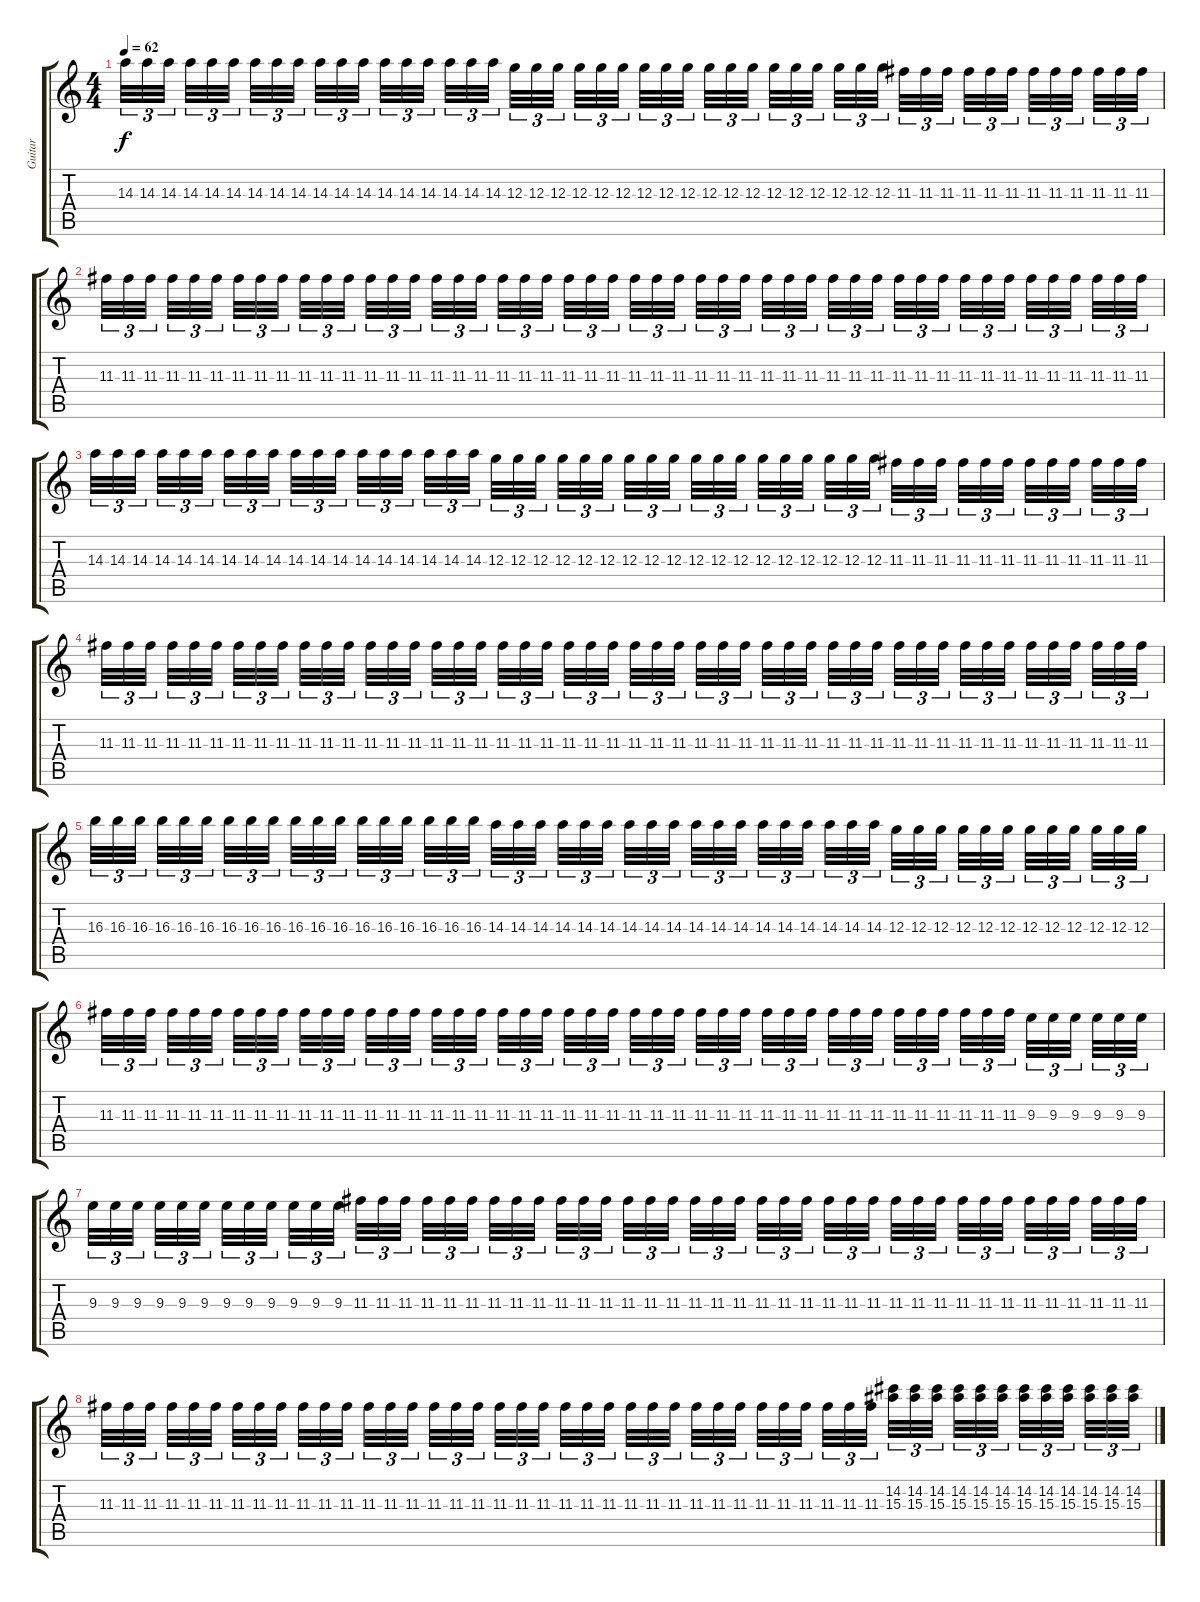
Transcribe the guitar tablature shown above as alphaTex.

\track ("Guitar" "Guitar") {instrument electricguitarclean}
\staff {score tabs}
\tuning (E4 B3 G3 D3 A2 E2) {hide}
\ts (4 4)
\tempo 62
\clef g2
\ks c
14.3.32{tu (3 2) dy f} 14.3.32{tu (3 2)} 14.3.32{tu (3 2) beam splitsecondary} 14.3.32{tu (3 2)} 14.3.32{tu (3 2)} 14.3.32{tu (3 2) beam splitsecondary} 14.3.32{tu (3 2)} 14.3.32{tu (3 2)} 14.3.32{tu (3 2) beam splitsecondary} 14.3.32{tu (3 2)} 14.3.32{tu (3 2)} 14.3.32{tu (3 2)} 14.3.32{tu (3 2)} 14.3.32{tu (3 2)} 14.3.32{tu (3 2) beam splitsecondary} 14.3.32{tu (3 2)} 14.3.32{tu (3 2)} 14.3.32{tu (3 2) beam splitsecondary} 12.3.32{tu (3 2)} 12.3.32{tu (3 2)} 12.3.32{tu (3 2) beam splitsecondary} 12.3.32{tu (3 2)} 12.3.32{tu (3 2)} 12.3.32{tu (3 2)} 12.3.32{tu (3 2)} 12.3.32{tu (3 2)} 12.3.32{tu (3 2) beam splitsecondary} 12.3.32{tu (3 2)} 12.3.32{tu (3 2)} 12.3.32{tu (3 2) beam splitsecondary} 12.3.32{tu (3 2)} 12.3.32{tu (3 2)} 12.3.32{tu (3 2) beam splitsecondary} 12.3.32{tu (3 2)} 12.3.32{tu (3 2)} 12.3.32{tu (3 2)} 11.3.32{tu (3 2)} 11.3.32{tu (3 2)} 11.3.32{tu (3 2) beam splitsecondary} 11.3.32{tu (3 2)} 11.3.32{tu (3 2)} 11.3.32{tu (3 2) beam splitsecondary} 11.3.32{tu (3 2)} 11.3.32{tu (3 2)} 11.3.32{tu (3 2) beam splitsecondary} 11.3.32{tu (3 2)} 11.3.32{tu (3 2)} 11.3.32{tu (3 2)} |
11.3.32{tu (3 2)} 11.3.32{tu (3 2)} 11.3.32{tu (3 2) beam splitsecondary} 11.3.32{tu (3 2)} 11.3.32{tu (3 2)} 11.3.32{tu (3 2) beam splitsecondary} 11.3.32{tu (3 2)} 11.3.32{tu (3 2)} 11.3.32{tu (3 2) beam splitsecondary} 11.3.32{tu (3 2)} 11.3.32{tu (3 2)} 11.3.32{tu (3 2)} 11.3.32{tu (3 2)} 11.3.32{tu (3 2)} 11.3.32{tu (3 2) beam splitsecondary} 11.3.32{tu (3 2)} 11.3.32{tu (3 2)} 11.3.32{tu (3 2) beam splitsecondary} 11.3.32{tu (3 2)} 11.3.32{tu (3 2)} 11.3.32{tu (3 2) beam splitsecondary} 11.3.32{tu (3 2)} 11.3.32{tu (3 2)} 11.3.32{tu (3 2)} 11.3.32{tu (3 2)} 11.3.32{tu (3 2)} 11.3.32{tu (3 2) beam splitsecondary} 11.3.32{tu (3 2)} 11.3.32{tu (3 2)} 11.3.32{tu (3 2) beam splitsecondary} 11.3.32{tu (3 2)} 11.3.32{tu (3 2)} 11.3.32{tu (3 2) beam splitsecondary} 11.3.32{tu (3 2)} 11.3.32{tu (3 2)} 11.3.32{tu (3 2)} 11.3.32{tu (3 2)} 11.3.32{tu (3 2)} 11.3.32{tu (3 2) beam splitsecondary} 11.3.32{tu (3 2)} 11.3.32{tu (3 2)} 11.3.32{tu (3 2) beam splitsecondary} 11.3.32{tu (3 2)} 11.3.32{tu (3 2)} 11.3.32{tu (3 2) beam splitsecondary} 11.3.32{tu (3 2)} 11.3.32{tu (3 2)} 11.3.32{tu (3 2)} |
14.3.32{tu (3 2)} 14.3.32{tu (3 2)} 14.3.32{tu (3 2) beam splitsecondary} 14.3.32{tu (3 2)} 14.3.32{tu (3 2)} 14.3.32{tu (3 2) beam splitsecondary} 14.3.32{tu (3 2)} 14.3.32{tu (3 2)} 14.3.32{tu (3 2) beam splitsecondary} 14.3.32{tu (3 2)} 14.3.32{tu (3 2)} 14.3.32{tu (3 2)} 14.3.32{tu (3 2)} 14.3.32{tu (3 2)} 14.3.32{tu (3 2) beam splitsecondary} 14.3.32{tu (3 2)} 14.3.32{tu (3 2)} 14.3.32{tu (3 2) beam splitsecondary} 12.3.32{tu (3 2)} 12.3.32{tu (3 2)} 12.3.32{tu (3 2) beam splitsecondary} 12.3.32{tu (3 2)} 12.3.32{tu (3 2)} 12.3.32{tu (3 2)} 12.3.32{tu (3 2)} 12.3.32{tu (3 2)} 12.3.32{tu (3 2) beam splitsecondary} 12.3.32{tu (3 2)} 12.3.32{tu (3 2)} 12.3.32{tu (3 2) beam splitsecondary} 12.3.32{tu (3 2)} 12.3.32{tu (3 2)} 12.3.32{tu (3 2) beam splitsecondary} 12.3.32{tu (3 2)} 12.3.32{tu (3 2)} 12.3.32{tu (3 2)} 11.3.32{tu (3 2)} 11.3.32{tu (3 2)} 11.3.32{tu (3 2) beam splitsecondary} 11.3.32{tu (3 2)} 11.3.32{tu (3 2)} 11.3.32{tu (3 2) beam splitsecondary} 11.3.32{tu (3 2)} 11.3.32{tu (3 2)} 11.3.32{tu (3 2) beam splitsecondary} 11.3.32{tu (3 2)} 11.3.32{tu (3 2)} 11.3.32{tu (3 2)} |
11.3.32{tu (3 2)} 11.3.32{tu (3 2)} 11.3.32{tu (3 2) beam splitsecondary} 11.3.32{tu (3 2)} 11.3.32{tu (3 2)} 11.3.32{tu (3 2) beam splitsecondary} 11.3.32{tu (3 2)} 11.3.32{tu (3 2)} 11.3.32{tu (3 2) beam splitsecondary} 11.3.32{tu (3 2)} 11.3.32{tu (3 2)} 11.3.32{tu (3 2)} 11.3.32{tu (3 2)} 11.3.32{tu (3 2)} 11.3.32{tu (3 2) beam splitsecondary} 11.3.32{tu (3 2)} 11.3.32{tu (3 2)} 11.3.32{tu (3 2) beam splitsecondary} 11.3.32{tu (3 2)} 11.3.32{tu (3 2)} 11.3.32{tu (3 2) beam splitsecondary} 11.3.32{tu (3 2)} 11.3.32{tu (3 2)} 11.3.32{tu (3 2)} 11.3.32{tu (3 2)} 11.3.32{tu (3 2)} 11.3.32{tu (3 2) beam splitsecondary} 11.3.32{tu (3 2)} 11.3.32{tu (3 2)} 11.3.32{tu (3 2) beam splitsecondary} 11.3.32{tu (3 2)} 11.3.32{tu (3 2)} 11.3.32{tu (3 2) beam splitsecondary} 11.3.32{tu (3 2)} 11.3.32{tu (3 2)} 11.3.32{tu (3 2)} 11.3.32{tu (3 2)} 11.3.32{tu (3 2)} 11.3.32{tu (3 2) beam splitsecondary} 11.3.32{tu (3 2)} 11.3.32{tu (3 2)} 11.3.32{tu (3 2) beam splitsecondary} 11.3.32{tu (3 2)} 11.3.32{tu (3 2)} 11.3.32{tu (3 2) beam splitsecondary} 11.3.32{tu (3 2)} 11.3.32{tu (3 2)} 11.3.32{tu (3 2)} |
16.3.32{tu (3 2)} 16.3.32{tu (3 2)} 16.3.32{tu (3 2) beam splitsecondary} 16.3.32{tu (3 2)} 16.3.32{tu (3 2)} 16.3.32{tu (3 2) beam splitsecondary} 16.3.32{tu (3 2)} 16.3.32{tu (3 2)} 16.3.32{tu (3 2) beam splitsecondary} 16.3.32{tu (3 2)} 16.3.32{tu (3 2)} 16.3.32{tu (3 2)} 16.3.32{tu (3 2)} 16.3.32{tu (3 2)} 16.3.32{tu (3 2) beam splitsecondary} 16.3.32{tu (3 2)} 16.3.32{tu (3 2)} 16.3.32{tu (3 2) beam splitsecondary} 14.3.32{tu (3 2)} 14.3.32{tu (3 2)} 14.3.32{tu (3 2) beam splitsecondary} 14.3.32{tu (3 2)} 14.3.32{tu (3 2)} 14.3.32{tu (3 2)} 14.3.32{tu (3 2)} 14.3.32{tu (3 2)} 14.3.32{tu (3 2) beam splitsecondary} 14.3.32{tu (3 2)} 14.3.32{tu (3 2)} 14.3.32{tu (3 2) beam splitsecondary} 14.3.32{tu (3 2)} 14.3.32{tu (3 2)} 14.3.32{tu (3 2) beam splitsecondary} 14.3.32{tu (3 2)} 14.3.32{tu (3 2)} 14.3.32{tu (3 2)} 12.3.32{tu (3 2)} 12.3.32{tu (3 2)} 12.3.32{tu (3 2) beam splitsecondary} 12.3.32{tu (3 2)} 12.3.32{tu (3 2)} 12.3.32{tu (3 2) beam splitsecondary} 12.3.32{tu (3 2)} 12.3.32{tu (3 2)} 12.3.32{tu (3 2) beam splitsecondary} 12.3.32{tu (3 2)} 12.3.32{tu (3 2)} 12.3.32{tu (3 2)} |
11.3.32{tu (3 2)} 11.3.32{tu (3 2)} 11.3.32{tu (3 2) beam splitsecondary} 11.3.32{tu (3 2)} 11.3.32{tu (3 2)} 11.3.32{tu (3 2) beam splitsecondary} 11.3.32{tu (3 2)} 11.3.32{tu (3 2)} 11.3.32{tu (3 2) beam splitsecondary} 11.3.32{tu (3 2)} 11.3.32{tu (3 2)} 11.3.32{tu (3 2)} 11.3.32{tu (3 2)} 11.3.32{tu (3 2)} 11.3.32{tu (3 2) beam splitsecondary} 11.3.32{tu (3 2)} 11.3.32{tu (3 2)} 11.3.32{tu (3 2) beam splitsecondary} 11.3.32{tu (3 2)} 11.3.32{tu (3 2)} 11.3.32{tu (3 2) beam splitsecondary} 11.3.32{tu (3 2)} 11.3.32{tu (3 2)} 11.3.32{tu (3 2)} 11.3.32{tu (3 2)} 11.3.32{tu (3 2)} 11.3.32{tu (3 2) beam splitsecondary} 11.3.32{tu (3 2)} 11.3.32{tu (3 2)} 11.3.32{tu (3 2) beam splitsecondary} 11.3.32{tu (3 2)} 11.3.32{tu (3 2)} 11.3.32{tu (3 2) beam splitsecondary} 11.3.32{tu (3 2)} 11.3.32{tu (3 2)} 11.3.32{tu (3 2)} 11.3.32{tu (3 2)} 11.3.32{tu (3 2)} 11.3.32{tu (3 2) beam splitsecondary} 11.3.32{tu (3 2)} 11.3.32{tu (3 2)} 11.3.32{tu (3 2) beam splitsecondary} 9.3.32{tu (3 2)} 9.3.32{tu (3 2)} 9.3.32{tu (3 2) beam splitsecondary} 9.3.32{tu (3 2)} 9.3.32{tu (3 2)} 9.3.32{tu (3 2)} |
9.3.32{tu (3 2)} 9.3.32{tu (3 2)} 9.3.32{tu (3 2) beam splitsecondary} 9.3.32{tu (3 2)} 9.3.32{tu (3 2)} 9.3.32{tu (3 2) beam splitsecondary} 9.3.32{tu (3 2)} 9.3.32{tu (3 2)} 9.3.32{tu (3 2) beam splitsecondary} 9.3.32{tu (3 2)} 9.3.32{tu (3 2)} 9.3.32{tu (3 2)} 11.3.32{tu (3 2)} 11.3.32{tu (3 2)} 11.3.32{tu (3 2) beam splitsecondary} 11.3.32{tu (3 2)} 11.3.32{tu (3 2)} 11.3.32{tu (3 2) beam splitsecondary} 11.3.32{tu (3 2)} 11.3.32{tu (3 2)} 11.3.32{tu (3 2) beam splitsecondary} 11.3.32{tu (3 2)} 11.3.32{tu (3 2)} 11.3.32{tu (3 2)} 11.3.32{tu (3 2)} 11.3.32{tu (3 2)} 11.3.32{tu (3 2) beam splitsecondary} 11.3.32{tu (3 2)} 11.3.32{tu (3 2)} 11.3.32{tu (3 2) beam splitsecondary} 11.3.32{tu (3 2)} 11.3.32{tu (3 2)} 11.3.32{tu (3 2) beam splitsecondary} 11.3.32{tu (3 2)} 11.3.32{tu (3 2)} 11.3.32{tu (3 2)} 11.3.32{tu (3 2)} 11.3.32{tu (3 2)} 11.3.32{tu (3 2) beam splitsecondary} 11.3.32{tu (3 2)} 11.3.32{tu (3 2)} 11.3.32{tu (3 2) beam splitsecondary} 11.3.32{tu (3 2)} 11.3.32{tu (3 2)} 11.3.32{tu (3 2) beam splitsecondary} 11.3.32{tu (3 2)} 11.3.32{tu (3 2)} 11.3.32{tu (3 2)} |
11.3.32{tu (3 2)} 11.3.32{tu (3 2)} 11.3.32{tu (3 2) beam splitsecondary} 11.3.32{tu (3 2)} 11.3.32{tu (3 2)} 11.3.32{tu (3 2) beam splitsecondary} 11.3.32{tu (3 2)} 11.3.32{tu (3 2)} 11.3.32{tu (3 2) beam splitsecondary} 11.3.32{tu (3 2)} 11.3.32{tu (3 2)} 11.3.32{tu (3 2)} 11.3.32{tu (3 2) instrument electricguitarclean} 11.3.32{tu (3 2)} 11.3.32{tu (3 2) beam splitsecondary} 11.3.32{tu (3 2)} 11.3.32{tu (3 2)} 11.3.32{tu (3 2) beam splitsecondary} 11.3.32{tu (3 2)} 11.3.32{tu (3 2)} 11.3.32{tu (3 2) beam splitsecondary} 11.3.32{tu (3 2)} 11.3.32{tu (3 2)} 11.3.32{tu (3 2)} 11.3.32{tu (3 2) volume 7} 11.3.32{tu (3 2)} 11.3.32{tu (3 2) beam splitsecondary} 11.3.32{tu (3 2)} 11.3.32{tu (3 2)} 11.3.32{tu (3 2) beam splitsecondary} 11.3.32{tu (3 2)} 11.3.32{tu (3 2)} 11.3.32{tu (3 2) beam splitsecondary} 11.3.32{tu (3 2)} 11.3.32{tu (3 2)} 11.3.32{tu (3 2)} (14.2 15.3).32{tu (3 2) volume 16 instrument overdrivenguitar} (14.2 15.3).32{tu (3 2)} (14.2 15.3).32{tu (3 2) beam splitsecondary} (14.2 15.3).32{tu (3 2)} (14.2 15.3).32{tu (3 2)} (14.2 15.3).32{tu (3 2) beam splitsecondary} (14.2 15.3).32{tu (3 2)} (14.2 15.3).32{tu (3 2)} (14.2 15.3).32{tu (3 2) beam splitsecondary} (14.2 15.3).32{tu (3 2)} (14.2 15.3).32{tu (3 2)} (14.2 15.3).32{tu (3 2)}
